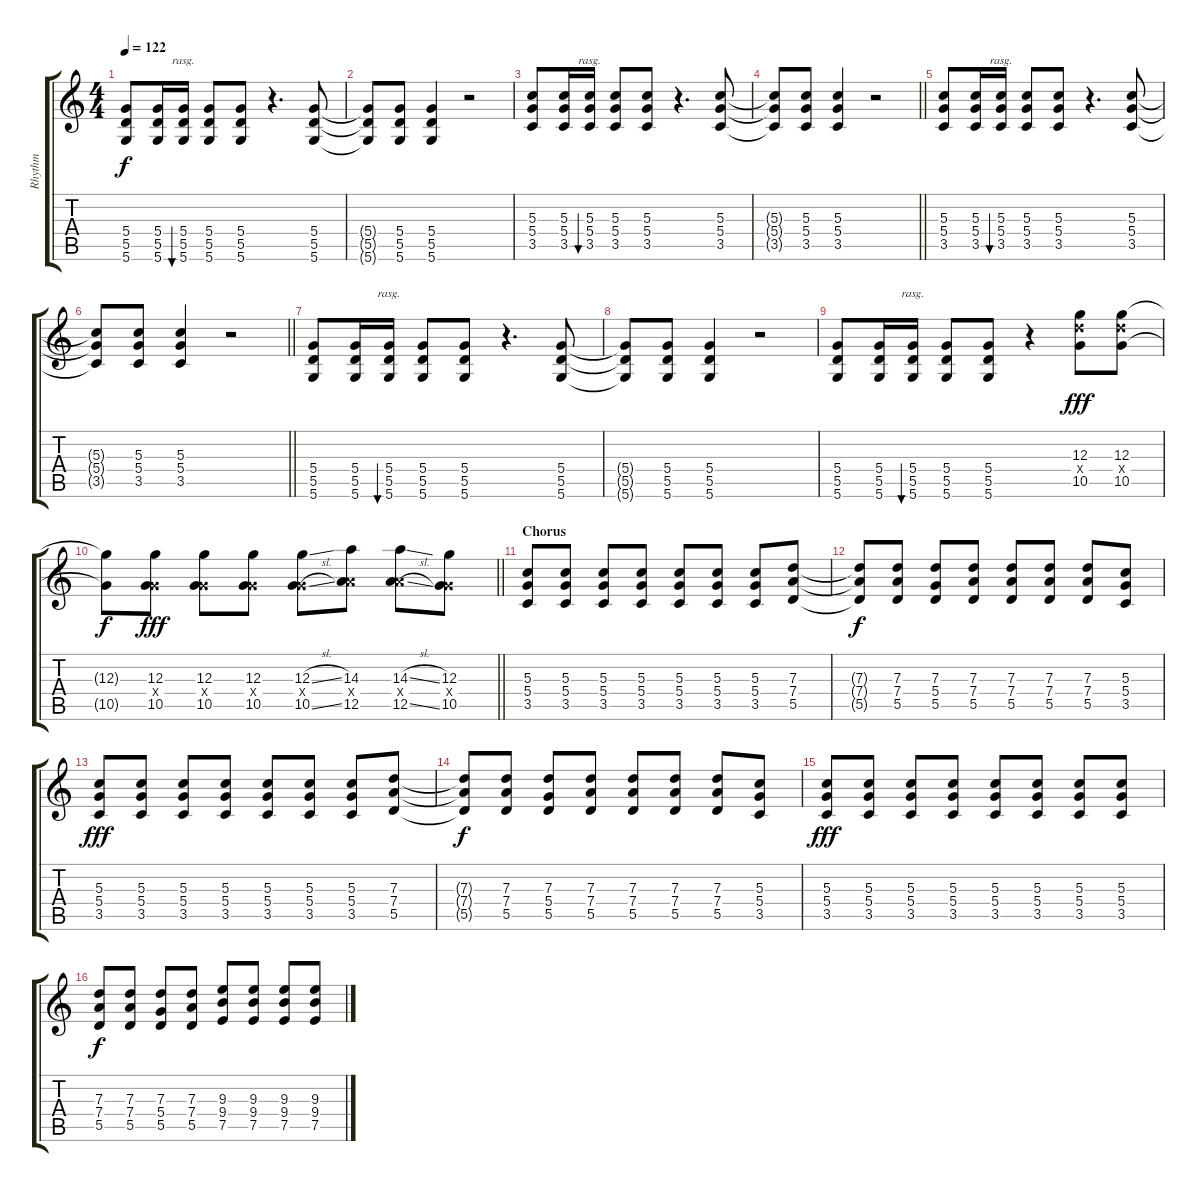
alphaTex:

\track ("Rhythm" "Rhythm") {instrument overdrivenguitar}
\staff {score tabs}
\tuning (E4 B3 G3 D3 A2 D2) {hide}
\ts (4 4)
\tempo 122
\clef g2
\ks c
(5.4 5.5 5.6).8{dy f} (5.4 5.5 5.6).16 (5.4 5.5 5.6).16{bu 30 rasg ii} (5.4 5.5 5.6).8 (5.4 5.5 5.6).8 r.4{d} (5.4 5.5 5.6).8 |
(5.4{t} 5.5{t} 5.6{t}).8 (5.4 5.5 5.6).8 (5.4 5.5 5.6).4 r.2 |
(5.3 5.4 3.5).8 (5.3 5.4 3.5).16 (5.3 5.4 3.5).16{bu 30 rasg ii} (5.3 5.4 3.5).8 (5.3 5.4 3.5).8 r.4{d} (5.3 5.4 3.5).8 |
\barLineRight lightlight
(5.3{t} 5.4{t} 3.5{t}).8 (5.3 5.4 3.5).8 (5.3 5.4 3.5).4 r.2 |
(5.3 5.4 3.5).8 (5.3 5.4 3.5).16 (5.3 5.4 3.5).16{bu 30 rasg ii} (5.3 5.4 3.5).8 (5.3 5.4 3.5).8 r.4{d} (5.3 5.4 3.5).8 |
\barLineRight lightlight
(5.3{t} 5.4{t} 3.5{t}).8 (5.3 5.4 3.5).8 (5.3 5.4 3.5).4 r.2 |
(5.4 5.5 5.6).8 (5.4 5.5 5.6).16 (5.4 5.5 5.6).16{bu 30 rasg ii} (5.4 5.5 5.6).8 (5.4 5.5 5.6).8 r.4{d} (5.4 5.5 5.6).8 |
(5.4{t} 5.5{t} 5.6{t}).8 (5.4 5.5 5.6).8 (5.4 5.5 5.6).4 r.2 |
(5.4 5.5 5.6).8 (5.4 5.5 5.6).16 (5.4 5.5 5.6).16{bu 30 rasg ii} (5.4 5.5 5.6).8 (5.4 5.5 5.6).8 r.4 (12.3 12.4{x} 10.5).8{dy fff} (12.3 12.4{x} 10.5).8 |
\barLineRight lightlight
(12.3{t} 10.5{t}).8{dy f} (12.3 5.4{x} 10.5).8{dy fff} (12.3 5.4{x} 10.5).8 (12.3 5.4{x} 10.5).8 (12.3{sl} 5.4{x} 10.5{sl}).8 (14.3 7.4{x} 12.5).8 (14.3{sl} 7.4{x} 12.5{sl}).8 (12.3 5.4{x} 10.5).8 |
\section ("" "Chorus")
(5.3 5.4 3.5).8 (5.3 5.4 3.5).8 (5.3 5.4 3.5).8 (5.3 5.4 3.5).8 (5.3 5.4 3.5).8 (5.3 5.4 3.5).8 (5.3 5.4 3.5).8 (7.3 7.4 5.5).8 |
(7.3{t} 7.4{t} 5.5{t}).8{dy f} (7.3 7.4 5.5).8 (7.3 5.4 5.5).8 (7.3 7.4 5.5).8 (7.3 7.4 5.5).8 (7.3 7.4 5.5).8 (7.3 7.4 5.5).8 (5.3 5.4 3.5).8 |
(5.3 5.4 3.5).8{dy fff} (5.3 5.4 3.5).8 (5.3 5.4 3.5).8 (5.3 5.4 3.5).8 (5.3 5.4 3.5).8 (5.3 5.4 3.5).8 (5.3 5.4 3.5).8 (7.3 7.4 5.5).8 |
(7.3{t} 7.4{t} 5.5{t}).8{dy f} (7.3 7.4 5.5).8 (7.3 5.4 5.5).8 (7.3 7.4 5.5).8 (7.3 7.4 5.5).8 (7.3 7.4 5.5).8 (7.3 7.4 5.5).8 (5.3 5.4 3.5).8 |
(5.3 5.4 3.5).8{dy fff} (5.3 5.4 3.5).8 (5.3 5.4 3.5).8 (5.3 5.4 3.5).8 (5.3 5.4 3.5).8 (5.3 5.4 3.5).8 (5.3 5.4 3.5).8 (5.3 5.4 3.5).8 |
(7.3 7.4 5.5).8{dy f} (7.3 7.4 5.5).8 (7.3 5.4 5.5).8 (7.3 7.4 5.5).8 (9.3 9.4 7.5).8 (9.3 9.4 7.5).8 (9.3 9.4 7.5).8 (9.3 9.4 7.5).8
